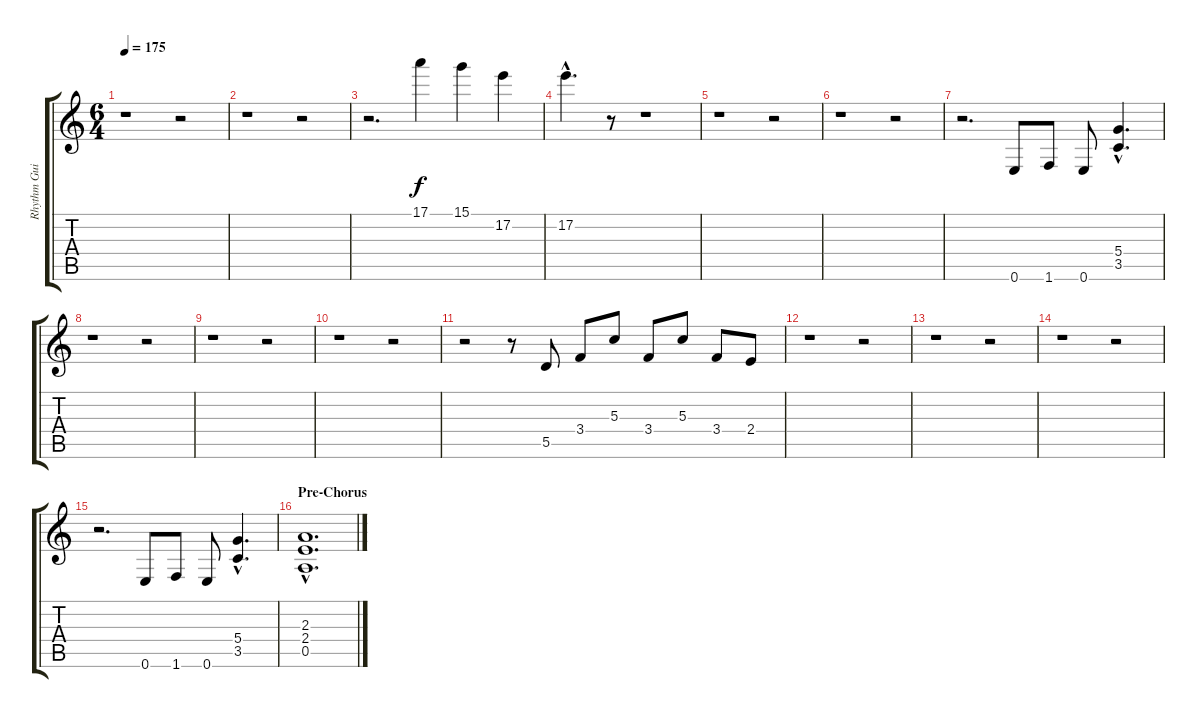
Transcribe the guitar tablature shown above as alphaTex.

\track ("Rhythm Guitar" "Rhythm Gui") {instrument distortionguitar}
\staff {score tabs}
\tuning (E4 B3 G3 D3 A2 E2) {hide}
\ts (6 4)
\tempo 175
\clef g2
\ks c
r.1{dy f} r.2 |
r.1 r.2 |
r.2{d} 17.1.4 15.1.4 17.2.4 |
17.2{hac}.4{d} r.8 r.1 |
r.1 r.2 |
r.1 r.2 |
r.2{d} 0.6.8 1.6.8 0.6.8 (5.4{hac} 3.5{hac}).4{d} |
r.1 r.2 |
r.1 r.2 |
r.1 r.2 |
r.2 r.8 5.5.8 3.4.8 5.3.8 3.4.8 5.3.8 3.4.8 2.4.8 |
r.1 r.2 |
r.1 r.2 |
r.1 r.2 |
r.2{d} 0.6.8 1.6.8 0.6.8 (5.4{hac} 3.5{hac}).4{d} |
\section ("" "Pre-Chorus")
(2.3{hac} 2.4{hac} 0.5{hac}).1{d}
